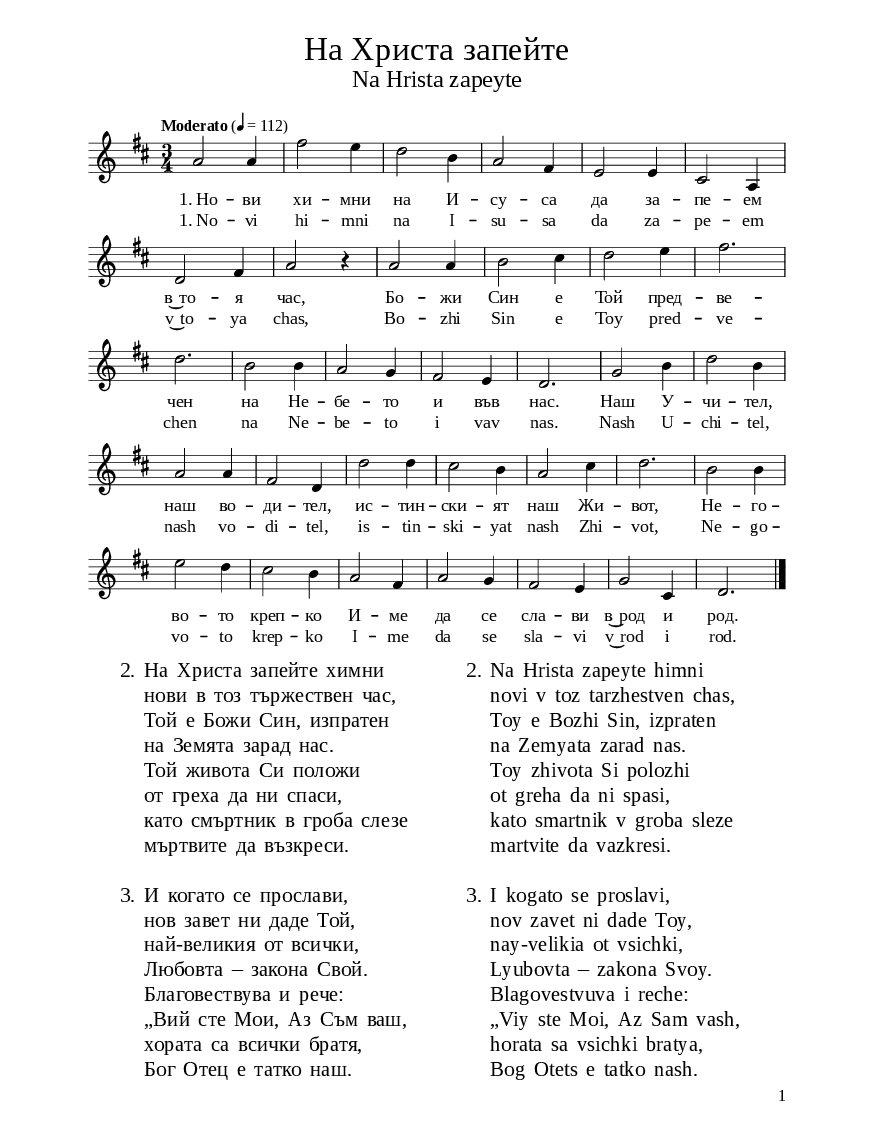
\version "2.24.0"

% include paper part and global functions
\include "include/globals.ily"

\bookpart {
  \label #'ref060
  \tocItem \markup "На Христа запейте – Na Hrista zapeyte "
  \include "include/bookpart-paper.ily"
  \score {
    \include "include/score-layout.ily"

    \new Voice \absolute  {
      \clef treble
      \key d \major
      \time 3/4
      \tempoFunc "Moderato" 4 "112"
      \autoBeamOff


      a'2 a'4| fis''2 e''4| d''2 b'4 | a'2 fis'4 | e'2 e'4 | cis'2 a4 | \break

      d'2 fis'4 | a'2 r4| a'2 a'4| b'2 cis''4 | d''2 e''4| fis''2.| \break

      d''2. |  b'2 b'4| a'2 g'4 | fis'2 e'4 | d'2. | g'2 b'4 | d''2 b'4| \break

      a'2 a'4 | fis'2 d'4 | d''2 d''4 | cis''2 b'4 | a'2 cis''4 | d''2. | b'2 b'4 |  \break

      e''2 d''4 | cis''2 b'4 | a'2 fis'4 | a'2 g'4 | fis'2 e'4 | g'2 cis'4| d'2. | \bar "|." \break
    }

    \addlyrics {
      "1. Но" -- ви хи -- мни на И -- су -- са да за -- пе -- ем
      в~то -- я час, Бо -- жи Син е Той пред -- ве --
      чен на Не -- бе -- то и във нас.  Наш У -- чи -- тел,
      наш во -- ди -- тел, ис -- тин -- ски -- ят наш Жи -- вот, Не -- го --
      во -- то креп -- ко И -- ме да се сла -- ви в~род и род.
    }

    \addlyrics {
      "1. No" -- vi hi -- mni na I -- su -- sa da za -- pe -- em
      v~to -- ya chas, Bo -- zhi Sin e Toy pred -- ve --
      chen na Ne -- be -- to i vav nas.  Nash U -- chi -- tel,
      nash vo -- di -- tel, is -- tin -- ski -- yat nash Zhi -- vot, Ne -- go --
      vo -- to krep -- ko I -- me da se sla -- vi v~rod i rod.
    }

    \header {
      title = \titleFunc "На Христа запейте" "Na Hrista zapeyte"
    }

    \midi{}

  } % score

  \markup \empty-one

  \markup \fontsize #bgCoupletFontSize {
    \hspace #3
    \override #`(baseline-skip . ,bgCoupletBaselineSkip)
    \column {
      \line {   2.  На Христа запейте химни  }

      \line {   "   " нови в тоз тържествен час, }

      \line {   "   " Той е Божи Син, изпратен }

      \line {   "   " на Земята зарад нас. }

      \line {   "   " Той живота Си положи }

      \line {   "   " от греха да ни спаси, }

      \line {   "   " като смъртник в гроба слезе }

      \line {   "   " мъртвите да възкреси. }
      \line {   "   "}

      \line {   3.  И когато се прослави, }

      \line {   "   " нов завет ни даде Той, }

      \line {   "   " най-великия от всички, }

      \line {   "   " Любовта – закона Свой. }

      \line {   "   " Благовествува и рече: }

      \line {   "   " „Вий сте Мои, Aз Съм ваш, }

      \line {   "   " хората са всички братя, }

      \line {   "   " Бог Отец е татко наш. }

    }

    \hspace #5
    \override #`(baseline-skip . ,bgCoupletBaselineSkip)
    \column {
      \line {   2.  Na Hrista zapeyte himni  }

      \line {   "   " novi v toz tarzhestven chas, }

      \line {   "   " Toy e Bozhi Sin, izpraten }

      \line {   "   " na Zemyata zarad nas. }

      \line {   "   " Toy zhivota Si polozhi }

      \line {   "   " ot greha da ni spasi, }

      \line {   "   " kato smartnik v groba sleze }

      \line {   "   " martvite da vazkresi. }
      \line {   "   "}

      \line {   3.  I kogato se proslavi, }

      \line {   "   " nov zavet ni dade Toy, }

      \line {   "   " nay-velikia ot vsichki, }

      \line {   "   " Lyubovta – zakona Svoy. }

      \line {   "   " Blagovestvuva i reche: }

      \line {   "   " „Viy ste Moi, Az Sam vash, }

      \line {   "   " horata sa vsichki bratya, }

      \line {   "   " Bog Otets e tatko nash. }


    } %column
  } % markup

  \pageBreak

  \markup \fontsize #bgCoupletFontSize {
    \hspace #3
    \override #`(baseline-skip . ,bgCoupletBaselineSkip)
    \column {


      \line {  4.  Един друг се залюбете, }

      \line {   "   " тъй се служи на Отца; }

      \line {   "   " и Отец ви всички люби, }

      \line {   "   " като Негови деца. }

      \line {   "   " Аз съм жив хляб от Небето, }

      \line {   "   " аз съм истинска лоза, }

      \line {   "   " Словото Ми опазете, }

      \line {   "   " заживейте в Любовта! }
      \line {   "   "}

      \line {   5.  Само в нея е живота, }

      \line {   "   " нейна е радостта, }

      \line {   "   " тя създава всяко благо, }

      \line {   "   " тя едничка, Любовта.“ }

      \line {   "   " Тъй ни учеше тогава,  }

      \line {   "   " тъй ни шепне и сега, }

      \line {   "   " и възкръсват ми в душата }

      \line {   "   " тези Негови слова. }
    }


    \hspace #5
    \override #`(baseline-skip . ,bgCoupletBaselineSkip)
    \column {

      \line {  4.  Edin drug se zalyubete, }

      \line {   "   " tay se sluzhi na Ottsa; }

      \line {   "   " i Otets vi vsichki lyubi, }

      \line {   "   " kato Negovi detsa. }

      \line {   "   " Az sam zhiv hlyab ot Nebeto, }

      \line {   "   " az sam istinska loza, }

      \line {   "   " Slovoto Mi opazete, }

      \line {   "   " zazhiveyte v Lyubovta! }
      \line {   "   "}

      \line {   5.  Samo v neya e zhivota, }

      \line {   "   " neyna e radostta, }

      \line {   "   " tya sazdava vsyako blago, }

      \line {   "   " tya ednichka, Lyubovta. “}

      \line {   "   " Tay ni ucheshe togava,  }

      \line {   "   " tay ni shepne i sega, }

      \line {   "   " i vazkrasvat mi v dushata }

      \line {   "   " tezi Negovi slova. }
    } %column
  } % markup

  \markup \empty-two

  % include foreign translation(s) of the song
  \version "2.20.0"

\markup \fill-line { \fontsize #6 "Mögen wir Jesus besingen" }
\markup \null
\markup \null
\markup \fontsize #+2.5 {
    \hspace #12
    \override #'(baseline-skip . 2)
    \column {
     \line { " " }
     
\line { 1. Mögen wir Jesus mit neuen Hymnen}

\line { "   "in dieser Stunde besingen;}

\line { "   "Er ist der ewige Sohn Gottes }

\line { "   "im Himmel und in uns.}

\line { "   "Unser Meister, unser Führer, }

\line { "   "unser wahres Leben,}

\line { "   "sein starker Name sei gepriesen}

\line { "   "von Geschlecht zu Geschlecht.}

  \line { " " }

\line { 2. Singt zu Christus neue Hymnen}

\line { "   "in dieser festlichen Stunde,}

\line { "   "Er ist der Sohn Gottes, }

\line { "   "der auf die Erde um unsertwillen gesendet wurde.}

\line { "   "Er gab sein Leben, um uns von der Sünde zu retten, }

\line { "   "wie ein Sterbender stieg er in das Grab hinab,}

\line { "   "um die Toten auferstehen zu lassen. }

  \line { " " }

\line { 3. Und nachdem er gepriesen worden war,}

\line { "   "gab er uns ein neues Testament,}

\line { "   "das größte von allen:}

\line { "   "die Liebe – sein Gesetz. }

\line { "   "Er verkündete die frohe Botschaft und sagte:}

\line { "   "Ihr seid mein, ich bin euer,}

\line { "   "alle Menschen sind Brüder,}

\line { "   "Gottvater ist unser Vater.}


  \line { " " }
\line { 4. Liebet einander, }

\line { "   "so dienen wir unserem Vater,}

\line { "   "und der Vater liebt euch alle}
 
\line { "   "wie Seine eigenen Kinder.}

\line { "   "Ich bin das lebendige Brot vom Himmel, }

\line { "   "ich bin der wahre Weinstock;}

\line { "   "bewahrt Mein Wort und}

\line { "   "lebt in Liebe!}
  \line { " " }
\line { 5. Nur in ihr ist das Leben;}

\line { "   "in ihr ist auch die Freude,}

\line { "   "sie erschafft alles Gute  –}

\line { "   "einzig sie  – die Liebe.}

\line { "   "So lehrte Er uns damals,}

\line { "   "so flüstert er uns jetzt auch zu, }

\line { "   "und in meiner Seele }

\line { "   "erwachen seine Worte zum Leben. }
          
     
           }
       
    }    


} % bookpart
